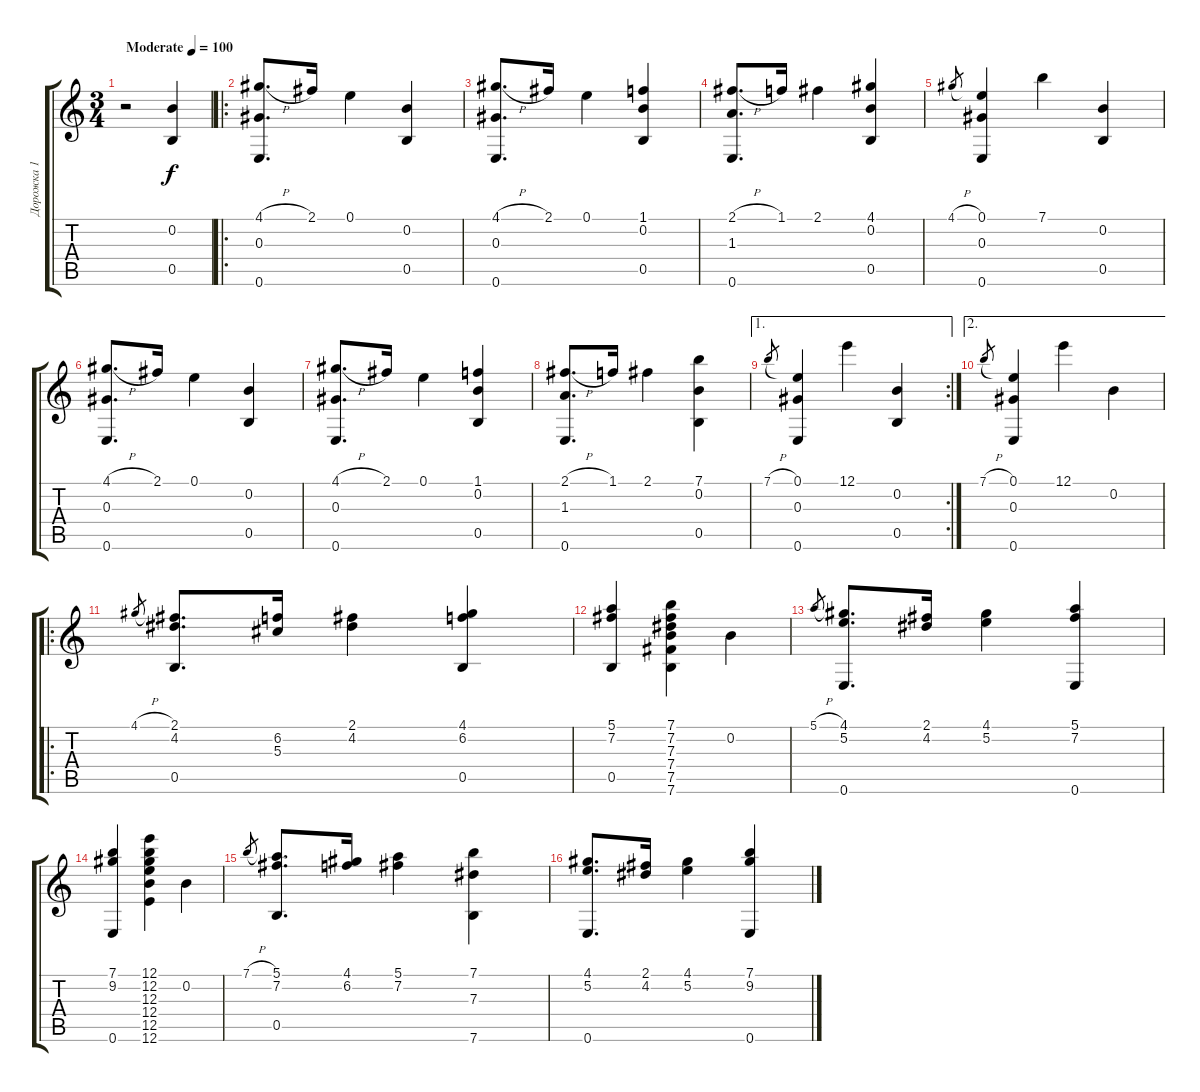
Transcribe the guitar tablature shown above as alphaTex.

\track ("Дорожка 1" "Дорожка 1") {instrument acousticguitarnylon}
\staff {score tabs}
\tuning (E4 B3 Ab3 E3 B2 E2) {hide}
\ts (3 4)
\tempo (100 "Moderate")
\clef g2
\ks c
r.2{dy f instrument acousticguitarnylon} (0.2 0.5).4 |
\ro
(4.1{h} 0.3 0.6).8{d} 2.1.16 0.1.4 (0.2 0.5).4 |
(4.1{h} 0.3 0.6).8{d} 2.1.16 0.1.4 (1.1 0.2 0.5).4 |
(2.1{h} 1.3 0.6).8{d} 1.1.16 2.1.4 (4.1 0.2 0.5).4 |
4.1{h}.8{gr} (0.1 0.3 0.6).4 7.1.4 (0.2 0.5).4 |
(4.1{h} 0.3 0.6).8{d} 2.1.16 0.1.4 (0.2 0.5).4 |
(4.1{h} 0.3 0.6).8{d} 2.1.16 0.1.4 (1.1 0.2 0.5).4 |
(2.1{h} 1.3 0.6).8{d} 1.1.16 2.1.4 (7.1 0.2 0.5).4 |
\ae 1
\rc 2
7.1{h}.8{gr} (0.1 0.3 0.6).4 12.1.4 (0.2 0.5).4 |
\ae 2
7.1{h}.8{gr} (0.1 0.3 0.6).4 12.1.4 0.2.4 |
\ro
4.1{h}.8{gr} (2.1 4.2 0.5).8{d} (6.2 5.3).16 (2.1 4.2).4 (4.1 6.2 0.5).4 |
(5.1 7.2 0.5).4 (7.1 7.2 7.3 7.4 7.5 7.6).4 0.2.4 |
5.1{h}.8{gr} (4.1 5.2 0.6).8{d} (2.1 4.2).16 (4.1 5.2).4 (5.1 7.2 0.6).4 |
(7.1 9.2 0.6).4 (12.1 12.2 12.3 12.4 12.5 12.6).4 0.2.4 |
7.1{h}.8{gr} (5.1 7.2 0.5).8{d} (4.1 6.2).16 (5.1 7.2).4 (7.1 7.3 7.6).4 |
(4.1 5.2 0.6).8{d} (2.1 4.2).16 (4.1 5.2).4 (7.1 9.2 0.6).4
